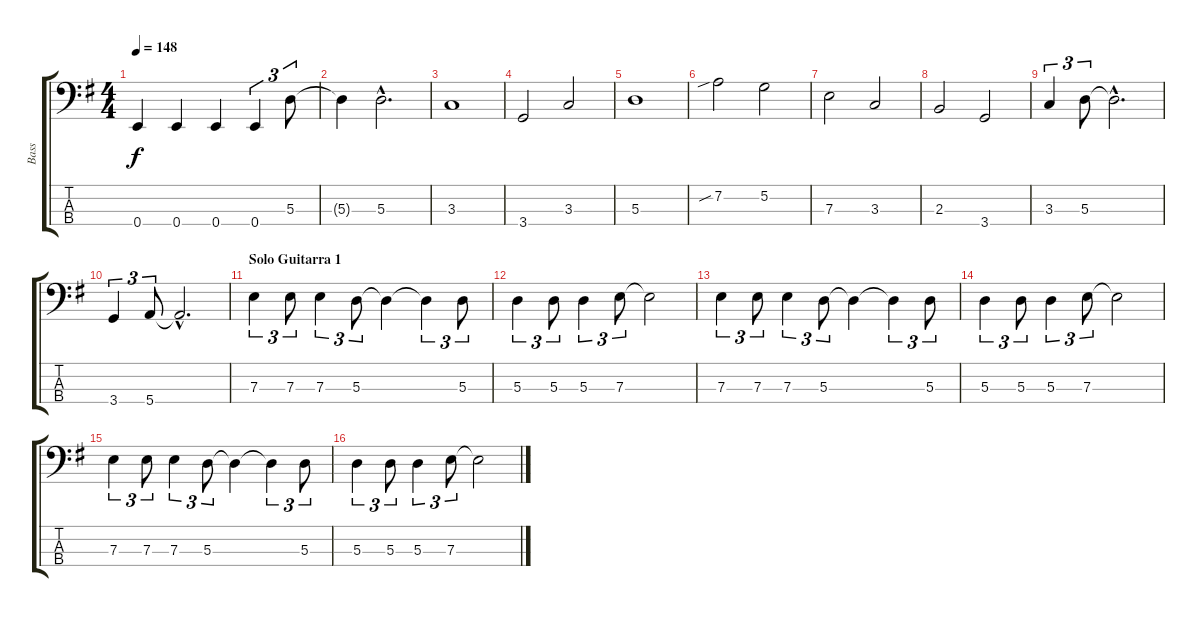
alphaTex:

\track ("Bass" "Bass") {instrument electricbasspick}
\staff {score tabs}
\tuning (G2 D2 A1 E1) {hide}
\ts (4 4)
\tempo 148
\clef f4
\ks g
0.4.4{dy f} 0.4.4 0.4.4 0.4.4{tu (3 2)} 5.3.8{tu (3 2)} |
5.3{t}.4 5.3{hac}.2{d} |
3.3.1 |
3.4.2 3.3.2 |
5.3.1 |
7.2{sib}.2 5.2.2 |
7.3.2 3.3.2 |
2.3.2 3.4.2 |
3.3.4{tu (3 2)} 5.3.8{tu (3 2)} 5.3{hac t}.2{d} |
3.4.4{tu (3 2)} 5.4.8{tu (3 2)} 5.4{hac t}.2{d} |
\section ("" "Solo Guitarra 1")
7.3.4{tu (3 2)} 7.3.8{tu (3 2)} 7.3.4{tu (3 2)} 5.3.8{tu (3 2)} 5.3{t}.4 5.3{t}.4{tu (3 2)} 5.3.8{tu (3 2)} |
5.3.4{tu (3 2)} 5.3.8{tu (3 2)} 5.3.4{tu (3 2)} 7.3.8{tu (3 2)} 7.3{t}.2 |
7.3.4{tu (3 2)} 7.3.8{tu (3 2)} 7.3.4{tu (3 2)} 5.3.8{tu (3 2)} 5.3{t}.4 5.3{t}.4{tu (3 2)} 5.3.8{tu (3 2)} |
5.3.4{tu (3 2)} 5.3.8{tu (3 2)} 5.3.4{tu (3 2)} 7.3.8{tu (3 2)} 7.3{t}.2 |
7.3.4{tu (3 2)} 7.3.8{tu (3 2)} 7.3.4{tu (3 2)} 5.3.8{tu (3 2)} 5.3{t}.4 5.3{t}.4{tu (3 2)} 5.3.8{tu (3 2)} |
5.3.4{tu (3 2)} 5.3.8{tu (3 2)} 5.3.4{tu (3 2)} 7.3.8{tu (3 2)} 7.3{t}.2
